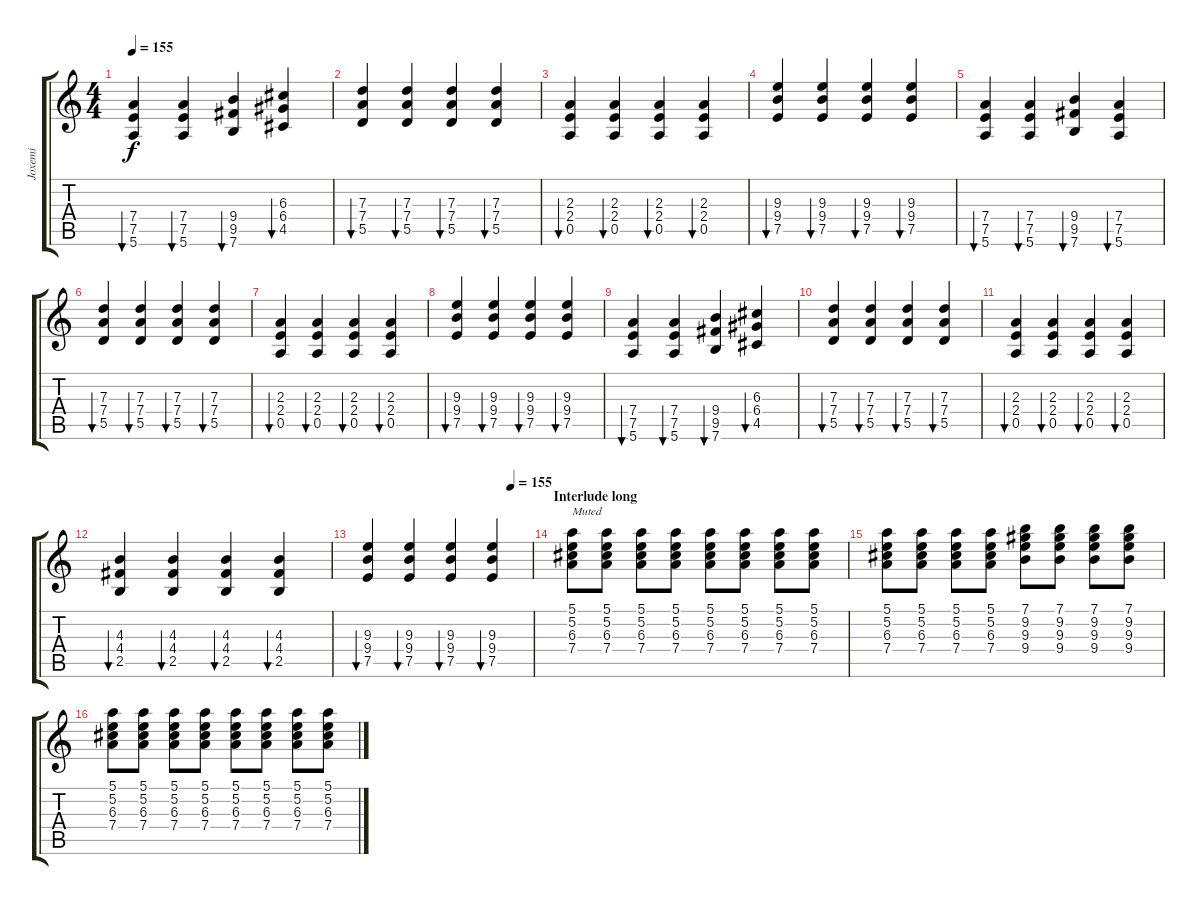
\track ("Joxemi" "Joxemi") {instrument banjo}
\staff {score tabs}
\tuning (E4 B3 G3 D3 A2 E2) {hide}
\displaytranspose 12
\ts (4 4)
\tempo 155
\clef g2
\ks c
(7.4 7.5 5.6).4{bu 60 dy f} (7.4 7.5 5.6).4{bu 120} (9.4 9.5 7.6).4{bu 120} (6.3 6.4 4.5).4{bu 120} |
(7.3 7.4 5.5).4{bu 120} (7.3 7.4 5.5).4{bu 120} (7.3 7.4 5.5).4{bu 120} (7.3 7.4 5.5).4{bu 120} |
(2.3 2.4 0.5).4{bu 60} (2.3 2.4 0.5).4{bu 120} (2.3 2.4 0.5).4{bu 120} (2.3 2.4 0.5).4{bu 120} |
(9.3 9.4 7.5).4{bu 60} (9.3 9.4 7.5).4{bu 120} (9.3 9.4 7.5).4{bu 120} (9.3 9.4 7.5).4{bu 120} |
(7.4 7.5 5.6).4{bu 60} (7.4 7.5 5.6).4{bu 120} (9.4 9.5 7.6).4{bu 120} (7.4 7.5 5.6).4{bu 120} |
(7.3 7.4 5.5).4{bu 60} (7.3 7.4 5.5).4{bu 120} (7.3 7.4 5.5).4{bu 120} (7.3 7.4 5.5).4{bu 120} |
(2.3 2.4 0.5).4{bu 60} (2.3 2.4 0.5).4{bu 120} (2.3 2.4 0.5).4{bu 120} (2.3 2.4 0.5).4{bu 120} |
(9.3 9.4 7.5).4{bu 60} (9.3 9.4 7.5).4{bu 120} (9.3 9.4 7.5).4{bu 120} (9.3 9.4 7.5).4{bu 120} |
(7.4 7.5 5.6).4{bu 60} (7.4 7.5 5.6).4{bu 120} (9.4 9.5 7.6).4{bu 120} (6.3 6.4 4.5).4{bu 120} |
(7.3 7.4 5.5).4{bu 60} (7.3 7.4 5.5).4{bu 120} (7.3 7.4 5.5).4{bu 120} (7.3 7.4 5.5).4{bu 120} |
(2.3 2.4 0.5).4{bu 120} (2.3 2.4 0.5).4{bu 120} (2.3 2.4 0.5).4{bu 120} (2.3 2.4 0.5).4{bu 120} |
(4.3 4.4 2.5).4{bu 120} (4.3 4.4 2.5).4{bu 120} (4.3 4.4 2.5).4{bu 120} (4.3 4.4 2.5).4{bu 120} |
\tempo (155 0.875)
(9.3 9.4 7.5).4{bu 60} (9.3 9.4 7.5).4{bu 120} (9.3 9.4 7.5).4{bu 120} (9.3 9.4 7.5).4{bu 120} |
\section ("" "Interlude long")
(5.1 5.2 6.3 7.4).8{txt "Muted" volume 9 instrument banjo} (5.1 5.2 6.3 7.4).8 (5.1 5.2 6.3 7.4).8 (5.1 5.2 6.3 7.4).8 (5.1 5.2 6.3 7.4).8 (5.1 5.2 6.3 7.4).8 (5.1 5.2 6.3 7.4).8 (5.1 5.2 6.3 7.4).8 |
(5.1 5.2 6.3 7.4).8 (5.1 5.2 6.3 7.4).8 (5.1 5.2 6.3 7.4).8 (5.1 5.2 6.3 7.4).8 (7.1 9.2 9.3 9.4).8 (7.1 9.2 9.3 9.4).8 (7.1 9.2 9.3 9.4).8 (7.1 9.2 9.3 9.4).8 |
(5.1 5.2 6.3 7.4).8 (5.1 5.2 6.3 7.4).8 (5.1 5.2 6.3 7.4).8 (5.1 5.2 6.3 7.4).8 (5.1 5.2 6.3 7.4).8 (5.1 5.2 6.3 7.4).8 (5.1 5.2 6.3 7.4).8 (5.1 5.2 6.3 7.4).8
